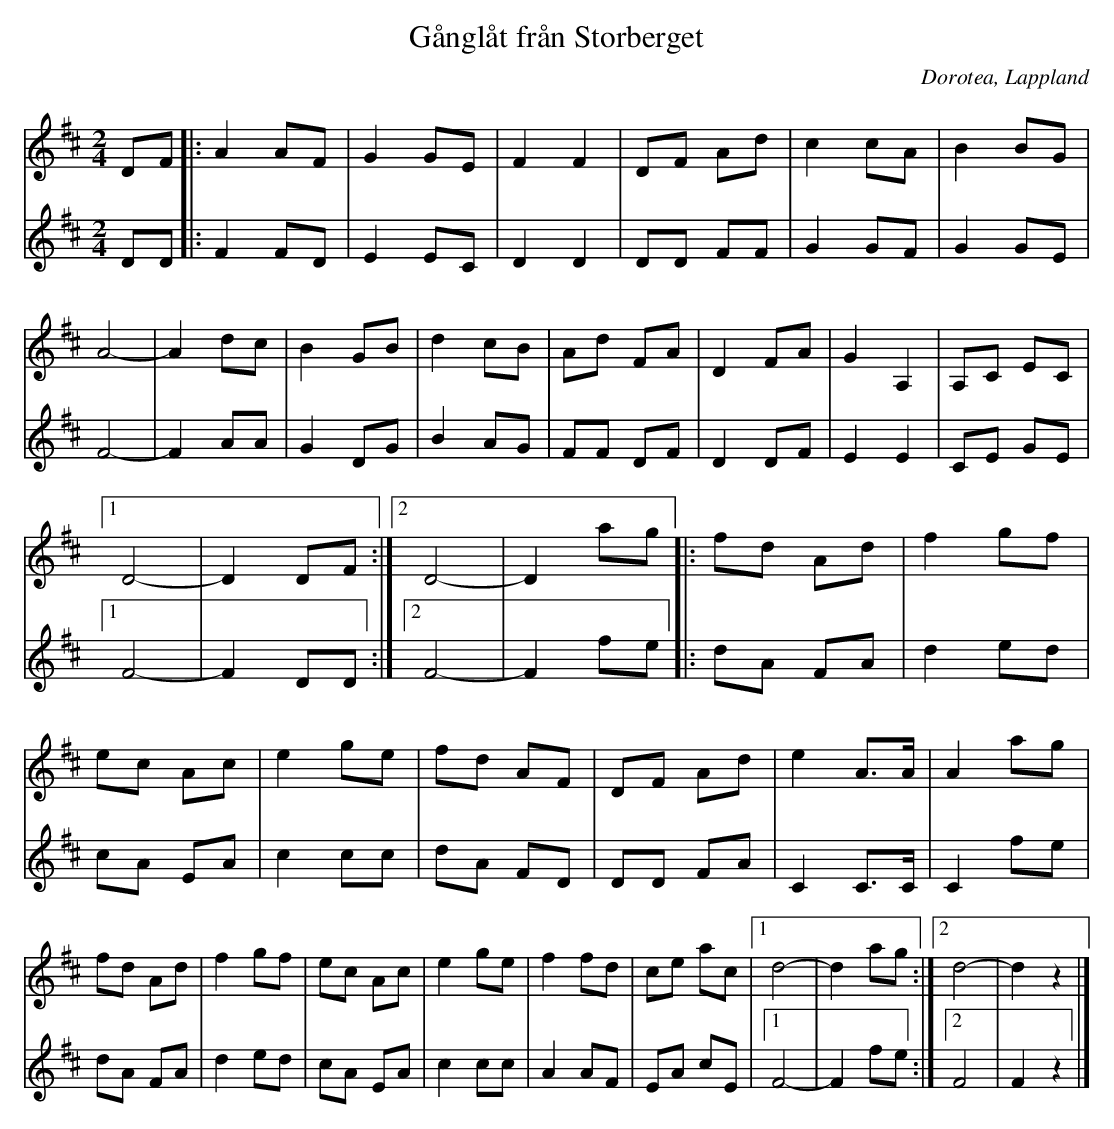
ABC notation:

X:1
T:Gånglåt från Storberget
O:Dorotea, Lappland
M:2/4
L:1/8
V:1
K:D
DF|:A2 AF|G2 GE|F2 F2|DF Ad|c2 cA|B2 BG|A4-|A2 dc|B2 GB|d2 cB|Ad FA|D2 FA|G2 A,2|A,C EC|1 D4-|D2 DF:|2 D4-|D2 ag|:fd Ad|f2 gf|ec Ac|e2 ge|fd AF|DF Ad|e2 A>A|A2 ag|fd Ad|f2 gf|ec Ac|e2 ge|f2 fd|ce ac|1 d4-|d2 ag:|2 d4-|d2 z2|]
V:2
K:D
DD|:F2 FD|E2 EC| D2 D2| DD FF |G2 GF|G2 GE|F4-|F2 AA|G2 DG|B2 AG|FF DF|D2 DF|E2 E2|CE GE|1F4-|F2 DD:|2F4-|F2 fe|:dA FA|d2 ed|cA EA|c2 cc|dA FD |DD FA| C2 C>C|C2 fe|dA FA|d2 ed|cA EA|c2 cc|A2 AF|EA cE|1 F4-|F2 fe:|2 F4|F2 z2|]
